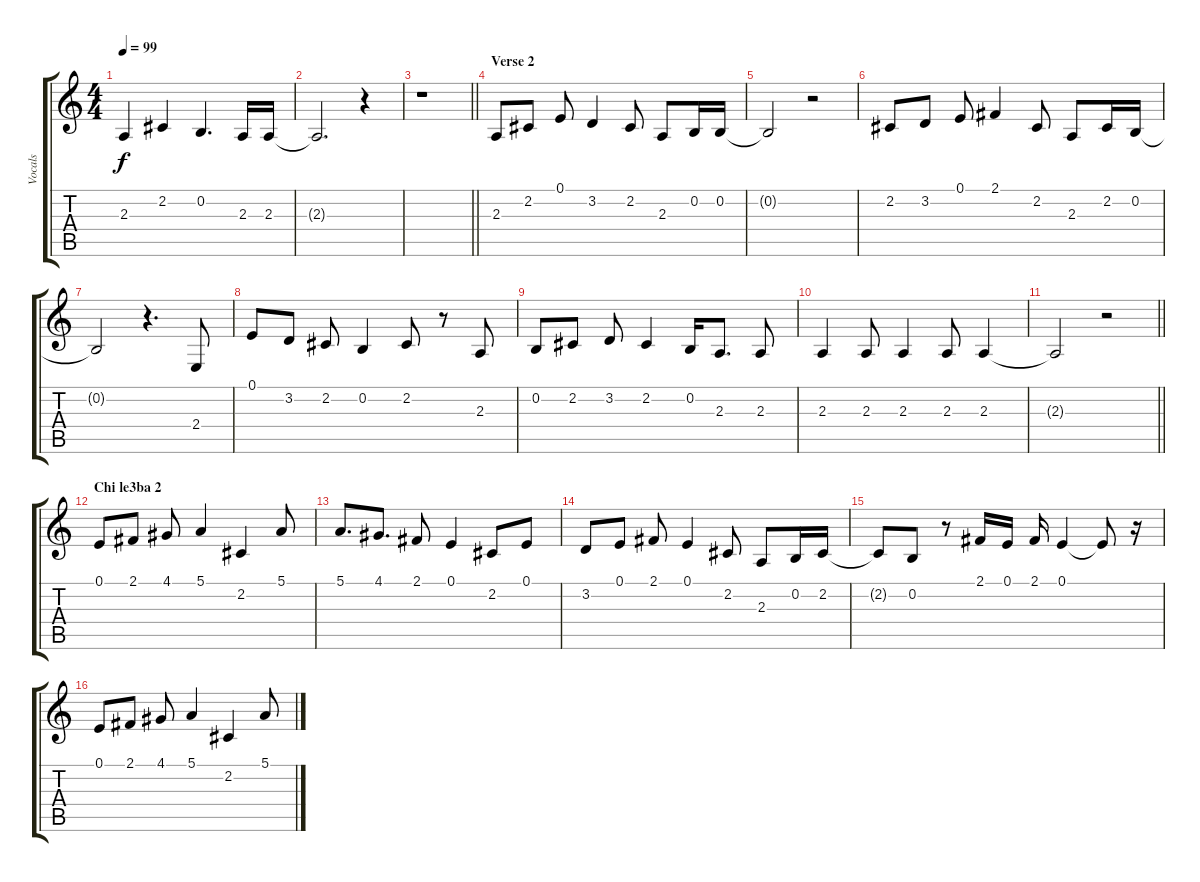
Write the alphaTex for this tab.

\track ("Vocals" "Vocals") {instrument lead2sawtooth}
\staff {score tabs}
\tuning (E4 B3 G3 D3 A2 E2) {hide}
\ts (4 4)
\tempo 99
\clef g2
\ks c
2.3.4{dy f} 2.2.4 0.2.4{d} 2.3.16 2.3.16 |
2.3{t}.2{d} r.4 |
\barLineRight lightlight
r.1 |
\section ("" "Verse 2")
2.3.8{volume 10} 2.2.8 0.1.8 3.2.4 2.2.8 2.3.8 0.2.16 0.2.16 |
0.2{t}.2 r.2 |
2.2.8 3.2.8 0.1.8 2.1.4 2.2.8 2.3.8 2.2.16 0.2.16 |
0.2{t}.2 r.4{d} 2.4.8 |
0.1.8 3.2.8 2.2.8 0.2.4 2.2.8 r.8 2.3.8 |
0.2.8 2.2.8 3.2.8 2.2.4 0.2.16 2.3.8{d} 2.3.8 |
2.3.4 2.3.8 2.3.4 2.3.8 2.3.4 |
\barLineRight lightlight
2.3{t}.2 r.2 |
\section ("" "Chi le3ba 2")
0.1.8 2.1.8 4.1.8 5.1.4 2.2.4 5.1.8 |
5.1.8{d} 4.1.8{d} 2.1.8 0.1.4 2.2.8 0.1.8 |
3.2.8 0.1.8 2.1.8 0.1.4 2.2.8 2.3.8 0.2.16 2.2.16 |
2.2{t}.8 0.2.8 r.8 2.1.16 0.1.16 2.1.16 0.1.4 0.1{t}.8 r.16 |
0.1.8 2.1.8 4.1.8 5.1.4 2.2.4 5.1.8
